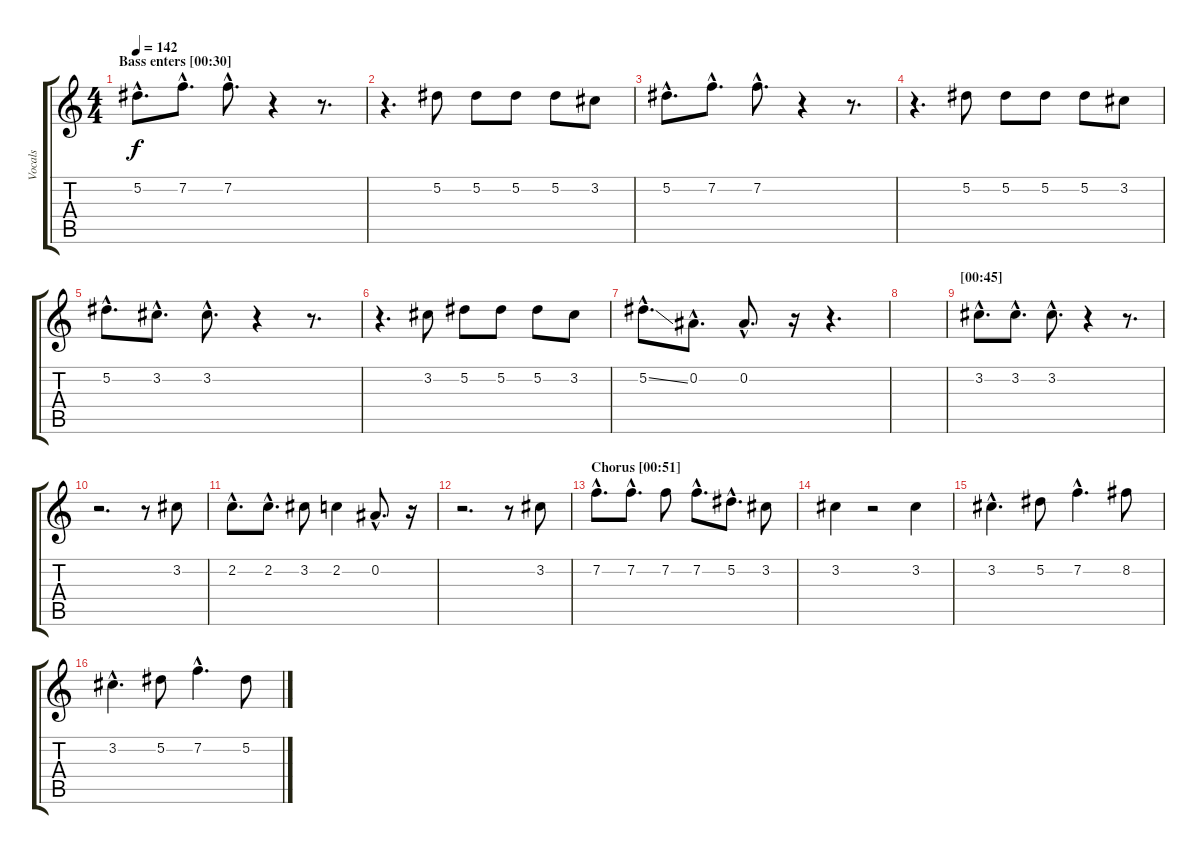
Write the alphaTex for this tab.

\track ("Vocals" "Vocals") {instrument acousticguitarsteel}
\staff {score tabs}
\tuning (Eb4 Bb3 Gb3 Db3 Ab2 Db2) {hide}
\ts (4 4)
\section ("" "Bass enters [00:30]")
\tempo 142
\clef g2
\ks c
5.2{hac}.8{d dy f} 7.2{hac}.8{d} 7.2{hac}.8{d} r.4 r.8{d} |
r.4{d} 5.2.8 5.2.8 5.2.8 5.2.8 3.2.8 |
5.2{hac}.8{d} 7.2{hac}.8{d} 7.2{hac}.8{d} r.4 r.8{d} |
r.4{d} 5.2.8 5.2.8 5.2.8 5.2.8 3.2.8 |
5.2{hac}.8{d} 3.2{hac}.8{d} 3.2{hac}.8{d} r.4 r.8{d} |
r.4{d} 3.2.8 5.2.8 5.2.8 5.2.8 3.2.8 |
5.2{ss hac}.8{d} 0.2{hac}.8{d} 0.2{hac}.8{d} r.16 r.4{d} |
|
\section ("" "[00:45]")
3.2{hac}.8{d} 3.2{hac}.8{d} 3.2{hac}.8{d} r.4 r.8{d} |
r.2{d} r.8 3.2.8 |
2.2{hac}.8{d} 2.2{hac}.8{d} 3.2.8 2.2.4 0.2{hac}.8{d} r.16 |
r.2{d} r.8 3.2.8 |
\section ("" "Chorus [00:51]")
7.2{hac}.8{d} 7.2{hac}.8{d} 7.2.8 7.2{hac}.8{d} 5.2{hac}.8{d} 3.2.8 |
3.2.4 r.2 3.2.4 |
3.2{hac}.4{d} 5.2.8 7.2{hac}.4{d} 8.2.8 |
3.2{hac}.4{d} 5.2.8 7.2{hac}.4{d} 5.2.8
